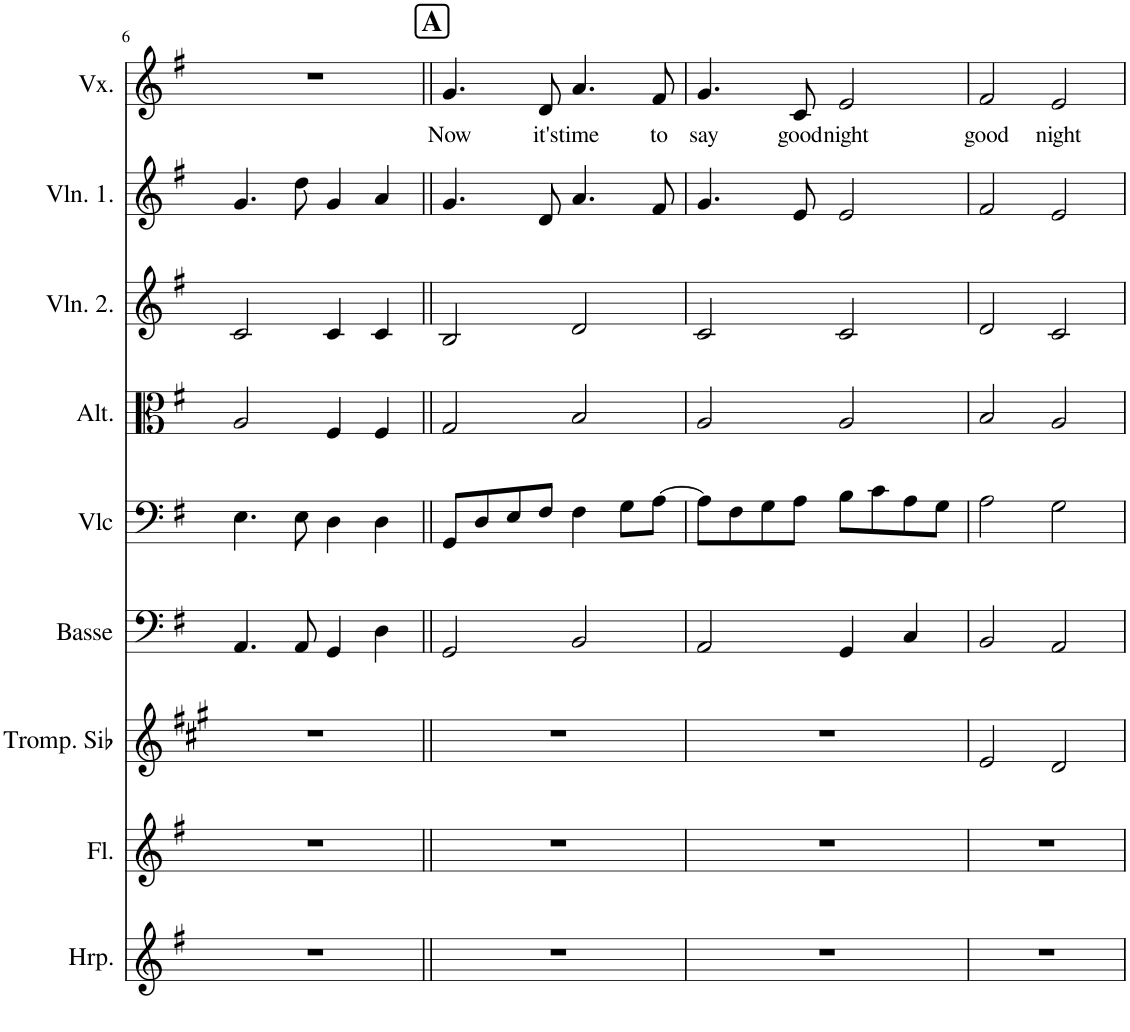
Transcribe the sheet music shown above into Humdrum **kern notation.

**kern	**kern	**kern	**kern	**kern	**kern	**kern	**kern	**kern	**text
*part9	*part8	*part7	*part6	*part5	*part4	*part3	*part2	*part1	*part1
*staff9	*staff8	*staff7	*staff6	*staff5	*staff4	*staff3	*staff2	*staff1	*staff1
*I"Harpe	*I"Flûte	*I"Trompette en Sib	*I"Basse	*I"Violoncelle	*I"Alto	*I"Violon 2	*I"Violon 1	*I"Voix	*
*I'Hrp.	*I'Fl.	*I'Tromp. Sib	*I'Basse	*I'Vlc	*I'Alt.	*I'Vln. 2.	*I'Vln. 1.	*I'Vx.	*
!!LO:PB:g=z
*clefG2	*clefG2	*clefG2	*clefF4	*clefF4	*clefC3	*clefG2	*clefG2	*clefG2	*
*	*	*Trd1c2	*Trd7c12	*	*	*	*	*	*
*k[f#]	*k[f#]	*k[f#c#g#]	*k[f#]	*k[f#]	*k[f#]	*k[f#]	*k[f#]	*k[f#]	*
*M4/4	*M4/4	*M4/4	*M4/4	*M4/4	*M4/4	*M4/4	*M4/4	*M4/4	*
*met(c)	*met(c)	*met(c)	*met(c)	*met(c)	*met(c)	*met(c)	*met(c)	*met(c)	*
=6	=6	=6	=6	=6	=6	=6	=6	=6	=6
1r	1r	1r	4.AA/	4.E\	2A/	2c/	4.g/	1r	.
.	.	.	8AA/	8E\	.	.	8dd\	.	.
.	.	.	4GG/	4D\	4F#/	4c/	4g/	.	.
.	.	.	4D\	4D\	4F#/	4c/	4a/	.	.
!!LO:REH:place=s1:a:B:cj:fs=14:t=A
=7||	=7||	=7||	=7||	=7||	=7||	=7||	=7||	=7||	=7||
!	!	!	!	!	!	!	!	!	!LO:LY:b
1r	1r	1r	2GG/	8GG/L	2G/	2B/	4.g/	4.g/	Now
.	.	.	.	8D/	.	.	.	.	.
.	.	.	.	8E/	.	.	.	.	.
!	!	!	!	!	!	!	!	!	!LO:LY:b
.	.	.	.	8F#/J	.	.	8d/	8d/	it's
!	!	!	!	!	!	!	!	!	!LO:LY:b
.	.	.	2BB/	4F#\	2B/	2d/	4.a/	4.a/	time
.	.	.	.	8G\L	.	.	.	.	.
!	!	!	!	!	!	!	!	!	!LO:LY:b
.	.	.	.	[8A\J	.	.	8f#/	8f#/	to
=8	=8	=8	=8	=8	=8	=8	=8	=8	=8
!	!	!	!	!	!	!	!	!	!LO:LY:b
1r	1r	1r	2AA/	8A\L]	2A/	2c/	4.g/	4.g/	say
.	.	.	.	8F#\	.	.	.	.	.
.	.	.	.	8G\	.	.	.	.	.
!	!	!	!	!	!	!	!	!	!LO:LY:b
.	.	.	.	8A\J	.	.	8e/	8c/	good
!	!	!	!	!	!	!	!	!	!LO:LY:b
.	.	.	4GG/	8B\L	2A/	2c/	2e/	2e/	night
.	.	.	.	8c\	.	.	.	.	.
.	.	.	4C/	8A\	.	.	.	.	.
.	.	.	.	8G\J	.	.	.	.	.
=9	=9	=9	=9	=9	=9	=9	=9	=9	=9
!	!	!	!	!	!	!	!	!	!LO:LY:b
1r	1r	2e/	2BB/	2A\	2B/	2d/	2f#/	2f#/	good
!	!	!	!	!	!	!	!	!	!LO:LY:b
.	.	2d/	2AA/	2G\	2A/	2c/	2e/	2e/	night
=	=	=	=	=	=	=	=	=	=
*-	*-	*-	*-	*-	*-	*-	*-	*-	*-
